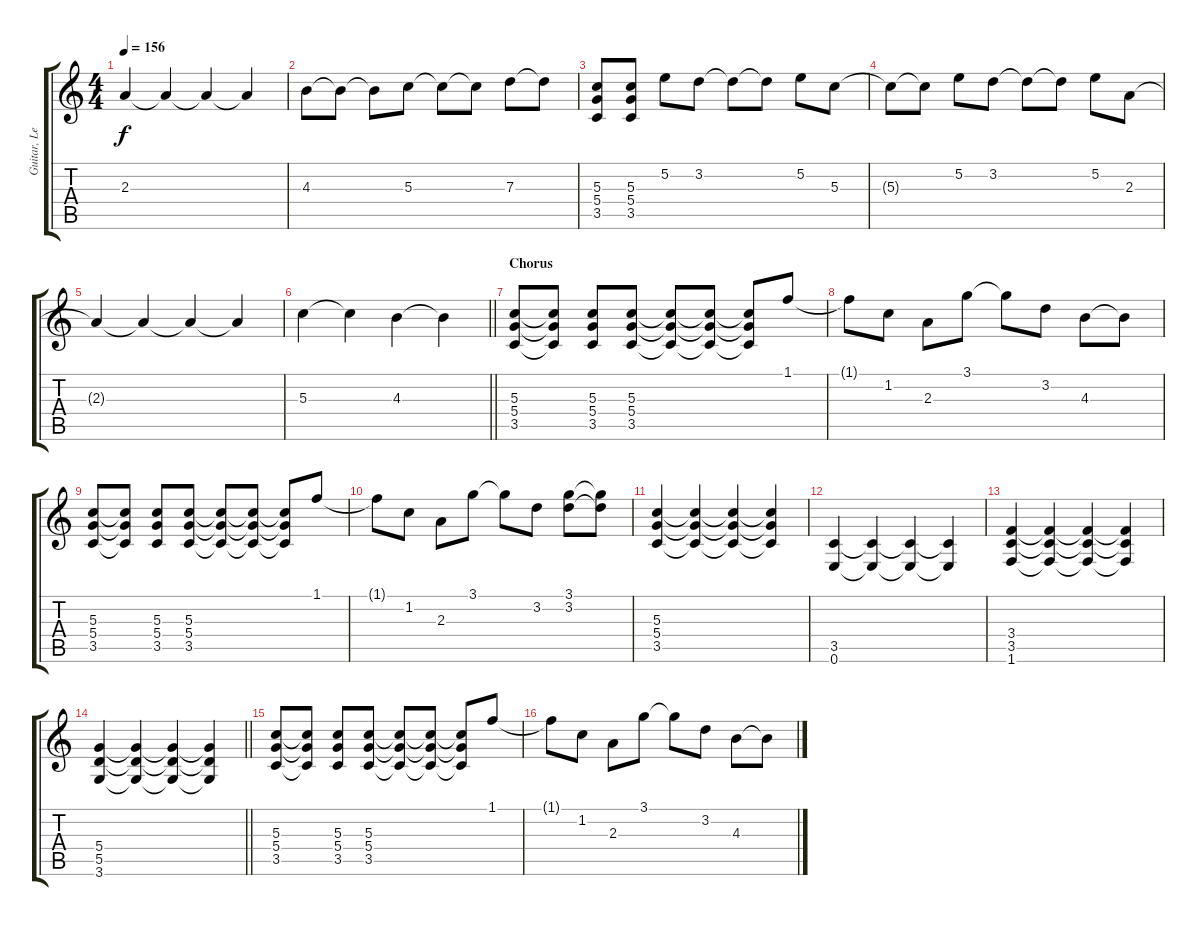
\track ("Guitar, Lead" "Guitar, Le") {instrument overdrivenguitar}
\staff {score tabs}
\tuning (E4 B3 G3 D3 A2 E2) {hide}
\ts (4 4)
\tempo 156
\clef g2
\ks c
2.3{t}.4{dy f} 2.3{t}.4 2.3{t}.4 2.3{t}.4 |
4.3.8 4.3{t}.8 4.3{t}.8 5.3.8 5.3{t}.8 5.3{t}.8 7.3.8 7.3{t}.8 |
(5.3 5.4 3.5).8 (5.3 5.4 3.5).8 5.2.8 3.2.8 3.2{t}.8 3.2{t}.8 5.2.8 5.3.8 |
5.3{t}.8 5.3{t}.8 5.2.8 3.2.8 3.2{t}.8 3.2{t}.8 5.2.8 2.3.8 |
2.3{t}.4 2.3{t}.4 2.3{t}.4 2.3{t}.4 |
\barLineRight lightlight
5.3.4 5.3{t}.4 4.3.4 4.3{t}.4 |
\section ("" "Chorus")
(5.3 5.4 3.5).8 (5.3{t} 5.4{t} 3.5{t}).8 (5.3 5.4 3.5).8 (5.3 5.4 3.5).8 (5.3{t} 5.4{t} 3.5{t}).8 (5.3{t} 5.4{t} 3.5{t}).8 (5.3{t} 5.4{t} 3.5{t}).8 1.1.8 |
1.1{t}.8 1.2.8 2.3.8 3.1.8 3.1{t}.8 3.2.8 4.3.8 4.3{t}.8 |
(5.3 5.4 3.5).8 (5.3{t} 5.4{t} 3.5{t}).8 (5.3 5.4 3.5).8 (5.3 5.4 3.5).8 (5.3{t} 5.4{t} 3.5{t}).8 (5.3{t} 5.4{t} 3.5{t}).8 (5.3{t} 5.4{t} 3.5{t}).8 1.1.8 |
1.1{t}.8 1.2.8 2.3.8 3.1.8 3.1{t}.8 3.2.8 (3.1 3.2).8 (3.1{t} 3.2{t}).8 |
(5.3 5.4 3.5).4 (5.3{t} 5.4{t} 3.5{t}).4 (5.3{t} 5.4{t} 3.5{t}).4 (5.3{t} 5.4{t} 3.5{t}).4 |
(3.5 0.6).4 (3.5{t} 0.6{t}).4 (3.5{t} 0.6{t}).4 (3.5{t} 0.6{t}).4 |
(3.4 3.5 1.6).4 (3.4{t} 3.5{t} 1.6{t}).4 (3.4{t} 3.5{t} 1.6{t}).4 (3.4{t} 3.5{t} 1.6{t}).4 |
\barLineRight lightlight
(5.4 5.5 3.6).4 (5.4{t} 5.5{t} 3.6{t}).4 (5.4{t} 5.5{t} 3.6{t}).4 (5.4{t} 5.5{t} 3.6{t}).4 |
(5.3 5.4 3.5).8 (5.3{t} 5.4{t} 3.5{t}).8 (5.3 5.4 3.5).8 (5.3 5.4 3.5).8 (5.3{t} 5.4{t} 3.5{t}).8 (5.3{t} 5.4{t} 3.5{t}).8 (5.3{t} 5.4{t} 3.5{t}).8 1.1.8 |
1.1{t}.8 1.2.8 2.3.8 3.1.8 3.1{t}.8 3.2.8 4.3.8 4.3{t}.8
